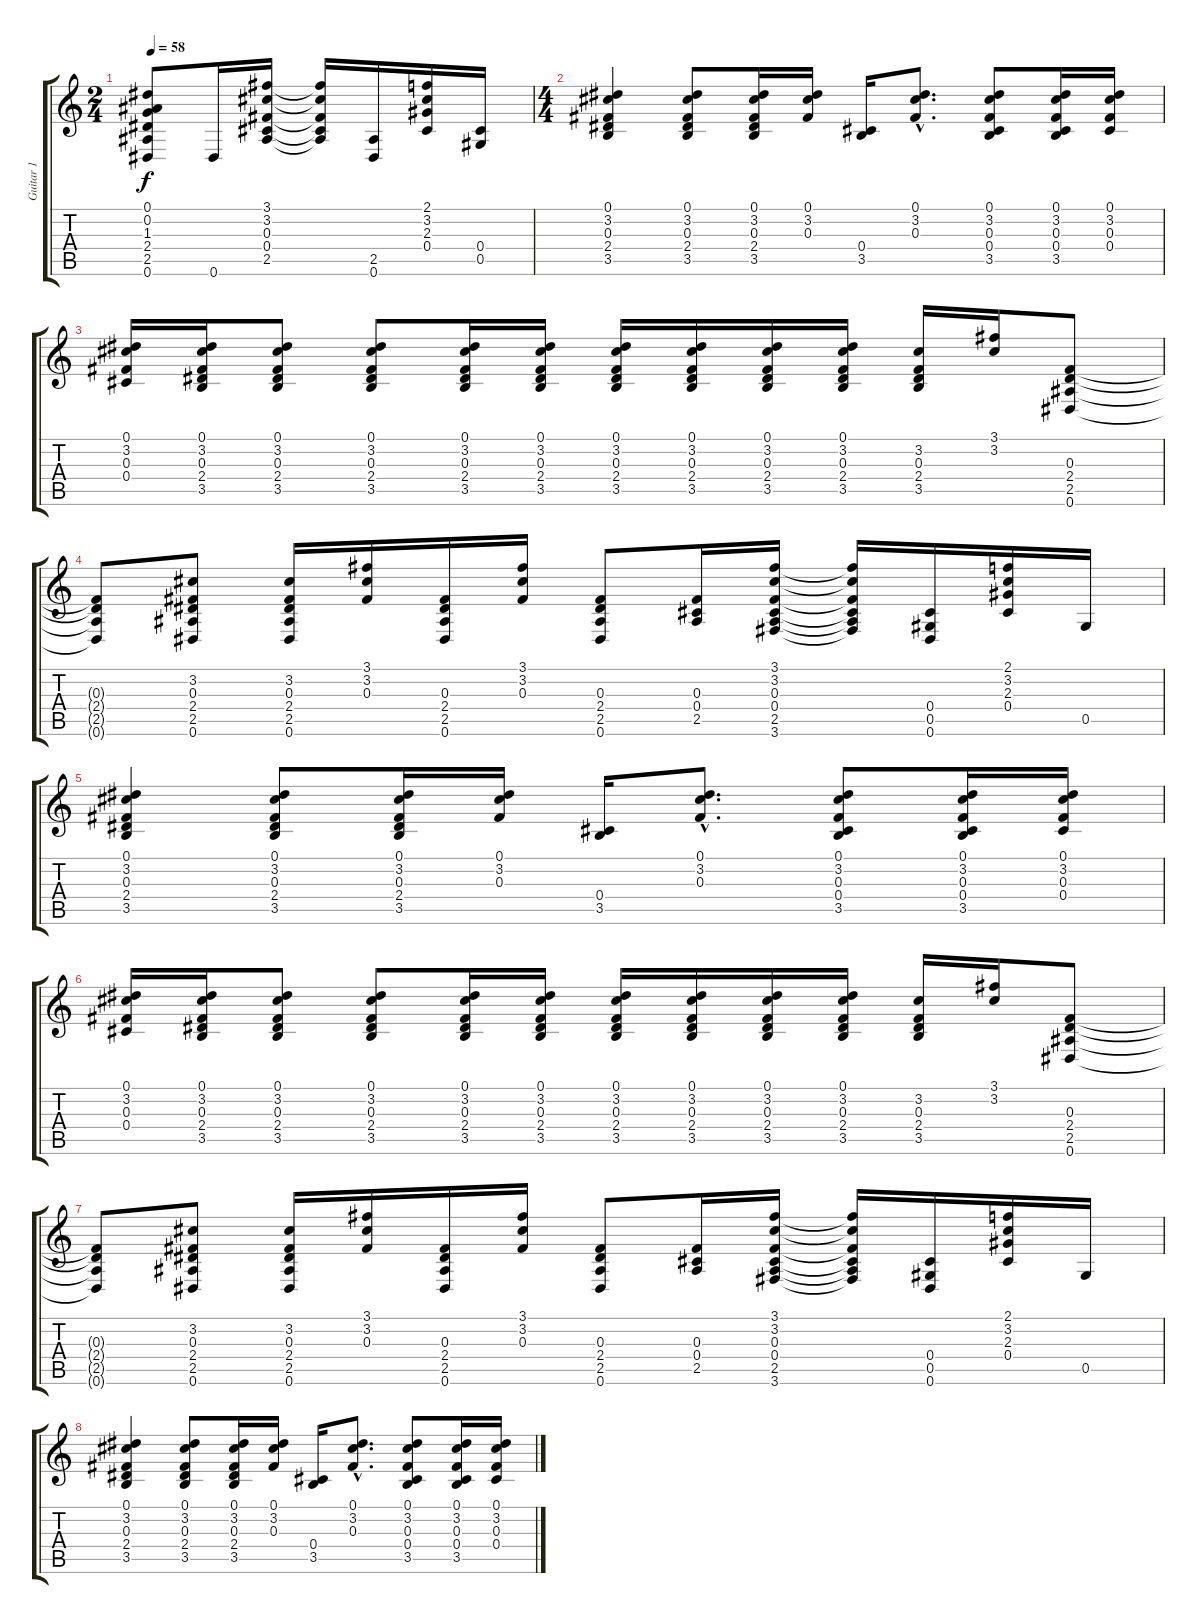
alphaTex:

\track ("Guitar 1" "Guitar 1") {instrument acousticguitarsteel}
\staff {score tabs}
\tuning (Eb4 Bb3 Gb3 Db3 Ab2 Eb2) {hide}
\ts (2 4)
\tempo 58
\clef g2
\ks c
(0.1 0.2 1.3 2.4 2.5 0.6).8{dy f instrument acousticguitarsteel} 0.6.16 (3.1 3.2 0.3 0.4 2.5).16 (3.1{t} 3.2{t} 0.3{t} 0.4{t} 2.5{t}).16 (2.5 0.6).16 (2.1 3.2 2.3 0.4).16 (0.4 0.5).16 |
\ts (4 4)
(0.1 3.2 0.3 2.4 3.5).4 (0.1 3.2 0.3 2.4 3.5).8 (0.1 3.2 0.3 2.4 3.5).16 (0.1 3.2 0.3).16 (0.4 3.5).16 (0.1{hac} 3.2{hac} 0.3{hac}).8{d} (0.1 3.2 0.3 0.4 3.5).8 (0.1 3.2 0.3 0.4 3.5).16 (0.1 3.2 0.3 0.4).16 |
(0.1 3.2 0.3 0.4).16 (0.1 3.2 0.3 2.4 3.5).16 (0.1 3.2 0.3 2.4 3.5).8 (0.1 3.2 0.3 2.4 3.5).8 (0.1 3.2 0.3 2.4 3.5).16 (0.1 3.2 0.3 2.4 3.5).16 (0.1 3.2 0.3 2.4 3.5).16 (0.1 3.2 0.3 2.4 3.5).16 (0.1 3.2 0.3 2.4 3.5).16 (0.1 3.2 0.3 2.4 3.5).16 (3.2 0.3 2.4 3.5).16 (3.1 3.2).16 (0.3 2.4 2.5 0.6).8 |
(0.3{t} 2.4{t} 2.5{t} 0.6{t}).8 (3.2 0.3 2.4 2.5 0.6).8 (3.2 0.3 2.4 2.5 0.6).16 (3.1 3.2 0.3).16 (0.3 2.4 2.5 0.6).16 (3.1 3.2 0.3).16 (0.3 2.4 2.5 0.6).8 (0.3 0.4 2.5).16 (3.1 3.2 0.3 0.4 2.5 3.6).16 (3.1{t} 3.2{t} 0.3{t} 0.4{t} 2.5{t} 3.6{t}).16 (0.4 0.5 0.6).16 (2.1 3.2 2.3 0.4).16 0.5.16 |
(0.1 3.2 0.3 2.4 3.5).4 (0.1 3.2 0.3 2.4 3.5).8 (0.1 3.2 0.3 2.4 3.5).16 (0.1 3.2 0.3).16 (0.4 3.5).16 (0.1{hac} 3.2{hac} 0.3{hac}).8{d} (0.1 3.2 0.3 0.4 3.5).8 (0.1 3.2 0.3 0.4 3.5).16 (0.1 3.2 0.3 0.4).16 |
(0.1 3.2 0.3 0.4).16 (0.1 3.2 0.3 2.4 3.5).16 (0.1 3.2 0.3 2.4 3.5).8 (0.1 3.2 0.3 2.4 3.5).8 (0.1 3.2 0.3 2.4 3.5).16 (0.1 3.2 0.3 2.4 3.5).16 (0.1 3.2 0.3 2.4 3.5).16 (0.1 3.2 0.3 2.4 3.5).16 (0.1 3.2 0.3 2.4 3.5).16 (0.1 3.2 0.3 2.4 3.5).16 (3.2 0.3 2.4 3.5).16 (3.1 3.2).16 (0.3 2.4 2.5 0.6).8 |
(0.3{t} 2.4{t} 2.5{t} 0.6{t}).8 (3.2 0.3 2.4 2.5 0.6).8 (3.2 0.3 2.4 2.5 0.6).16 (3.1 3.2 0.3).16 (0.3 2.4 2.5 0.6).16 (3.1 3.2 0.3).16 (0.3 2.4 2.5 0.6).8 (0.3 0.4 2.5).16 (3.1 3.2 0.3 0.4 2.5 3.6).16 (3.1{t} 3.2{t} 0.3{t} 0.4{t} 2.5{t} 3.6{t}).16 (0.4 0.5 0.6).16 (2.1 3.2 2.3 0.4).16 0.5.16 |
(0.1 3.2 0.3 2.4 3.5).4 (0.1 3.2 0.3 2.4 3.5).8 (0.1 3.2 0.3 2.4 3.5).16 (0.1 3.2 0.3).16 (0.4 3.5).16 (0.1{hac} 3.2{hac} 0.3{hac}).8{d} (0.1 3.2 0.3 0.4 3.5).8 (0.1 3.2 0.3 0.4 3.5).16 (0.1 3.2 0.3 0.4).16
